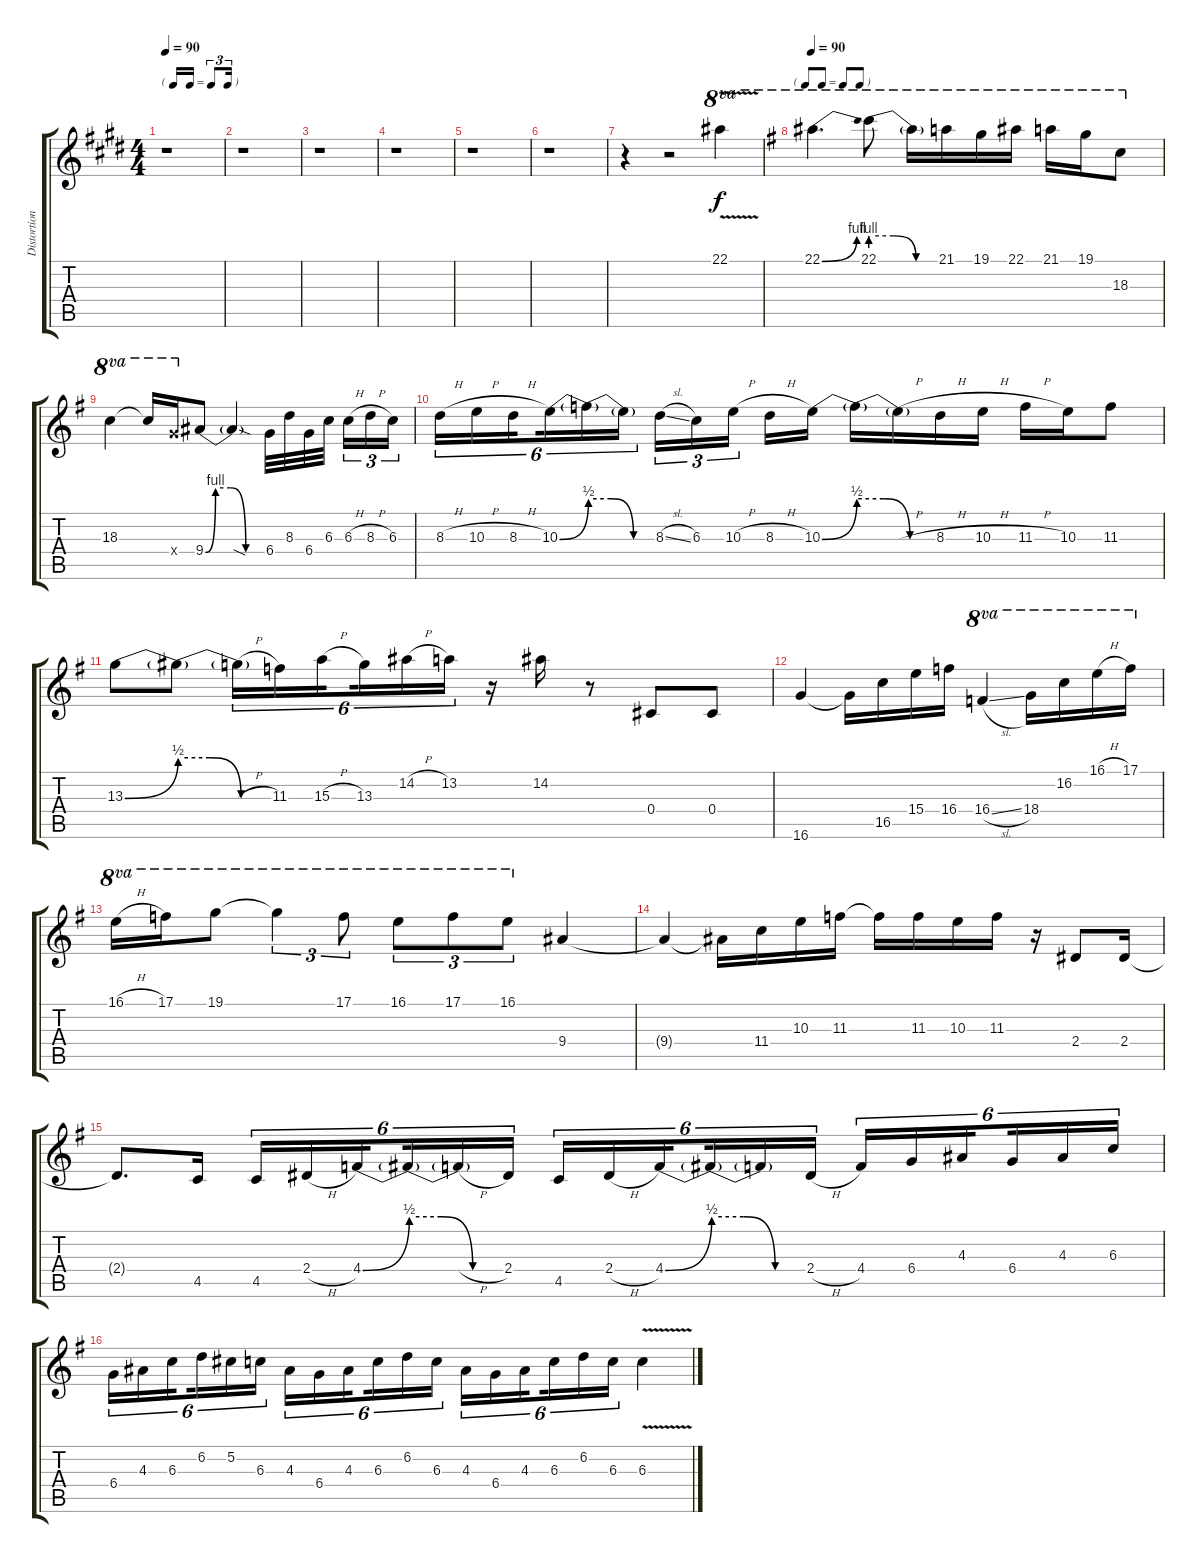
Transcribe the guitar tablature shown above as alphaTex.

\track ("Distortion" "Distortion") {instrument distortionguitar}
\staff {score tabs}
\tuning (C4 Ab3 Gb3 Db3 Ab2 Eb2) {hide}
\ts (4 4)
\tf triplet16th
\tempo 90
\clef g2
\ks c#minor
r.1{dy f} |
r.1 |
r.1 |
r.1 |
r.1 |
r.1 |
r.4 r.2 22.1{v}.4{ot 8va} |
\tf none
\tempo 90
\ks g
22.1{be (bend 0 0 60 4)}.4{d ot 8va} 22.1{be (custom 0 4 20 4 40 0 60 0)}.8{ot 8va} 22.1{t}.16{ot 8va} 21.1.16{ot 8va} 19.1.16{ot 8va} 22.1.16{ot 8va} 21.1.16{ot 8va} 19.1.16{ot 8va} 18.3.8{ot 8va} |
18.3.4{ot 8va} 18.3{t}.16{ot 8va} 18.4{x}.16{ot 8va} 9.4{be (custom 0 0 10 4 25 4 40 0 60 0)}.8 9.4{sod t}.4 6.4.32 8.3.32 6.4.32 6.3.32{beam splitsecondary} 6.3{h}.16{tu (3 2)} 8.3{h}.16{tu (3 2)} 6.3.16{tu (3 2)} |
8.3{h}.16{tu (6 4)} 10.3{h}.16{tu (6 4)} 8.3{h}.16{tu (6 4) beam splitsecondary} 10.3{be (bend 0 0 60 2)}.16{tu (6 4)} 10.3{be (custom 0 2 20 2 40 0 60 0) t}.16{tu (6 4)} 10.3{t}.16{tu (6 4)} 8.3{sl}.16{tu (3 2)} 6.3.16{tu (3 2)} 10.3{h}.16{tu (3 2) beam splitsecondary} 8.3{h}.16 10.3{be (bend 0 0 60 2)}.16 10.3{be (custom 0 2 20 2 40 0 60 0) t}.16 10.3{h t}.16 8.3{h}.16 10.3{h}.16 11.3{h}.16 10.3.16 11.3.8 |
13.3{be (bend 0 0 60 2)}.8 13.3{be (custom 0 2 20 2 40 0 60 0) t}.8 13.3{h t}.16{tu (6 4)} 11.3.16{tu (6 4)} 15.3{h}.16{tu (6 4) beam splitsecondary} 13.3.16{tu (6 4)} 14.2{h}.16{tu (6 4)} 13.2.16{tu (6 4)} r.16 14.2.16 r.8 0.4.8 0.4.8 |
16.6.4 16.6{t}.16 16.5.16 15.4.16 16.4.16 16.4{sl}.4{ot 8va} 18.4.16{ot 8va} 16.2.16{ot 8va} 16.1{h}.16{ot 8va} 17.1.16{ot 8va} |
16.1{h}.16{ot 8va} 17.1.16{ot 8va} 19.1.8{ot 8va} 19.1{t}.4{tu (3 2) ot 8va} 17.1.8{tu (3 2) ot 8va} 16.1.8{tu (3 2) ot 8va} 17.1.8{tu (3 2) ot 8va} 16.1.8{tu (3 2) ot 8va} 9.4.4 |
9.4{t}.4 9.4{t}.16 11.4.16 10.3.16 11.3.16 11.3{t}.16 11.3.16 10.3.16 11.3.16 r.16 2.4.8 2.4.16 |
2.4{t}.8{d} 4.5.16 4.5.16{tu (6 4)} 2.4{h}.16{tu (6 4)} 4.4{be (bend 0 0 60 2)}.16{tu (6 4) beam splitsecondary} 4.4{be (custom 0 2 20 2 40 0 60 0) t}.16{tu (6 4)} 4.4{h t}.16{tu (6 4)} 2.4.16{tu (6 4)} 4.5.16{tu (6 4)} 2.4{h}.16{tu (6 4)} 4.4{be (bend 0 0 60 2)}.16{tu (6 4) beam splitsecondary} 4.4{be (custom 0 2 20 2 40 0 60 0) t}.16{tu (6 4)} 4.4{t}.16{tu (6 4)} 2.4{h}.16{tu (6 4)} 4.4.16{tu (6 4)} 6.4.16{tu (6 4)} 4.3.16{tu (6 4) beam splitsecondary} 6.4.16{tu (6 4)} 4.3.16{tu (6 4)} 6.3.16{tu (6 4)} |
6.4.16{tu (6 4)} 4.3.16{tu (6 4)} 6.3.16{tu (6 4) beam splitsecondary} 6.2.16{tu (6 4)} 5.2.16{tu (6 4)} 6.3.16{tu (6 4)} 4.3.16{tu (6 4)} 6.4.16{tu (6 4)} 4.3.16{tu (6 4) beam splitsecondary} 6.3.16{tu (6 4)} 6.2.16{tu (6 4)} 6.3.16{tu (6 4)} 4.3.16{tu (6 4)} 6.4.16{tu (6 4)} 4.3.16{tu (6 4) beam splitsecondary} 6.3.16{tu (6 4)} 6.2.16{tu (6 4)} 6.3.16{tu (6 4)} 6.3{v}.4
